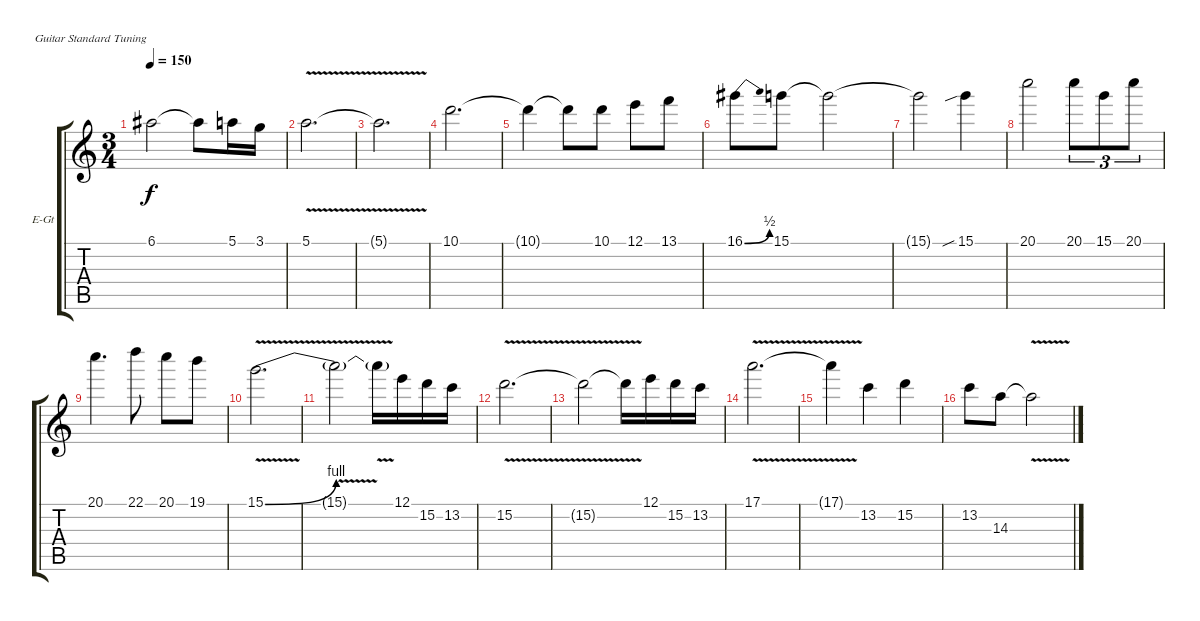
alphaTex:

\defaultSystemsLayout 4
\bracketExtendMode groupsimilarinstruments
\firstSystemTrackNameOrientation horizontal
\otherSystemsTrackNameOrientation horizontal
\track ("Electric Guitar" "E-Gt") {instrument electricguitarclean}
\staff {score tabs}
\tuning (E4 B3 G3 D3 A2 E2)
\ts (3 4)
\tempo 150
\clef g2
\ks c
6.1{t}.2{dy f} 6.1{t}.8 5.1.16 3.1.16 |
5.1{v}.2{d} |
5.1{v t}.2{d} |
10.1.2{d} |
10.1{t}.4 10.1{t}.8 10.1.8 12.1.8 13.1.8 |
16.1{be (bend 0 0 14.399999999999999 2)}.8 15.1.8 15.1{t}.2 |
15.1{t}.2 15.1{sib}.4 |
20.1.2 20.1.8{tu (3 2)} 15.1.8{tu (3 2)} 20.1.8{tu (3 2)} |
20.1.4{d} 22.1.8 20.1.8 19.1.8 |
15.1{be (bend 0 0 15 4) v}.2{d} |
15.1{v t}.2 15.1{v t}.16 12.1.16 15.2.16 13.2.16 |
15.2{v}.2{d} |
15.2{v t}.2 15.2{t}.16 12.1.16 15.2.16 13.2.16 |
17.1{v}.2{d} |
17.1{v t}.4 13.2.4 15.2.4 |
13.2.8 14.3.8 14.3{v t}.2
